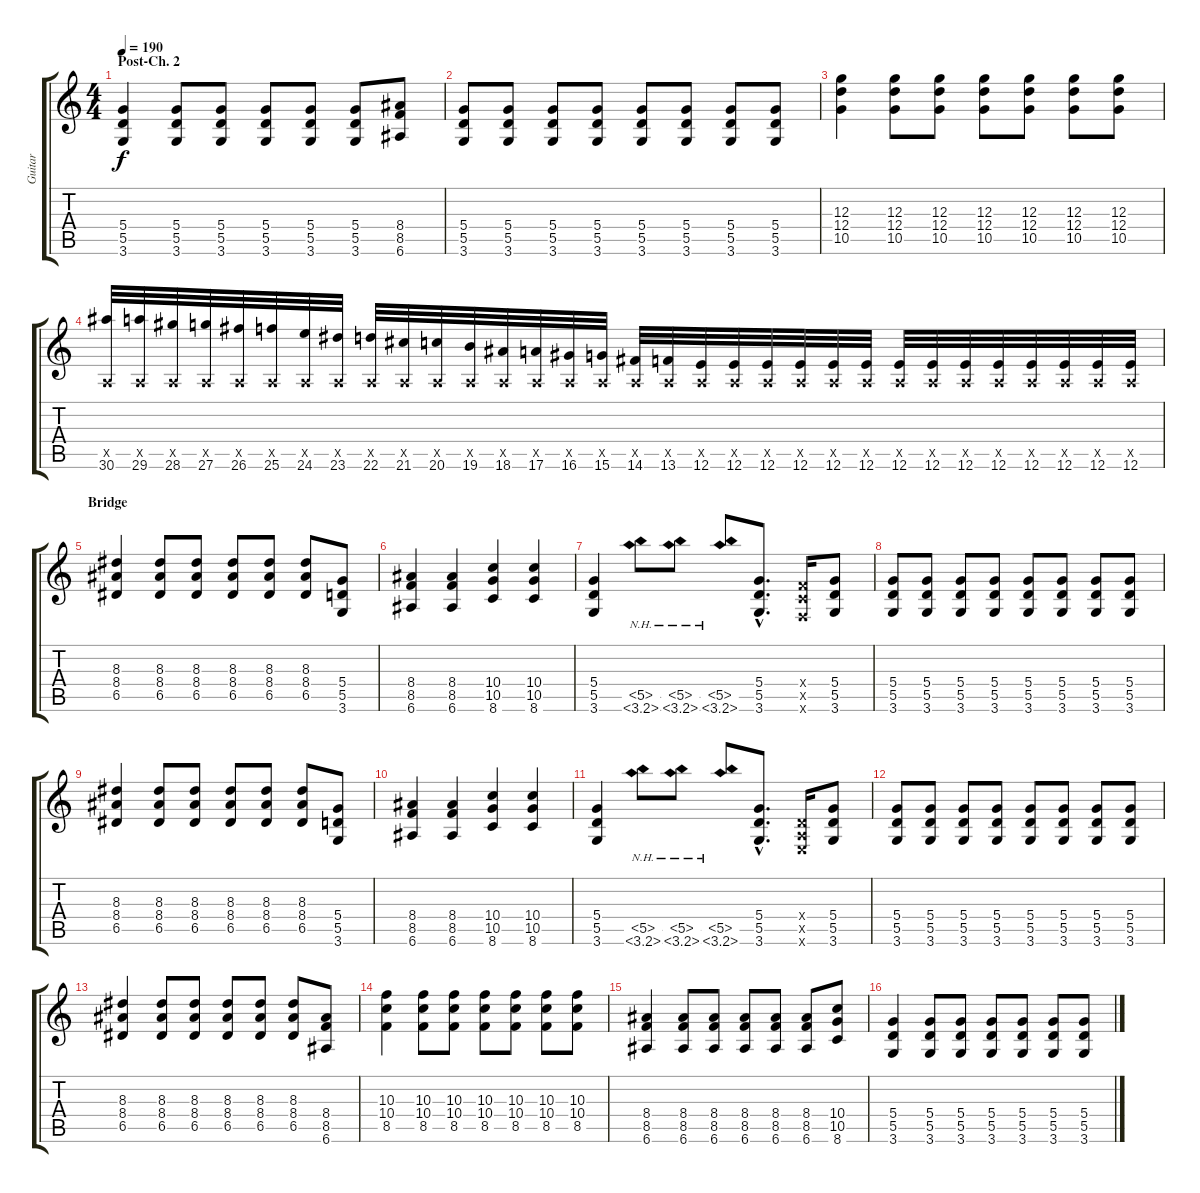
\track ("Guitar" "Guitar") {instrument distortionguitar}
\staff {score tabs}
\tuning (E4 B3 G3 D3 A2 E2) {hide}
\ts (4 4)
\section ("" "Post-Ch. 2")
\tempo 190
\clef g2
\ks c
(5.4 5.5 3.6).4{dy f} (5.4 5.5 3.6).8 (5.4 5.5 3.6).8 (5.4 5.5 3.6).8 (5.4 5.5 3.6).8 (5.4 5.5 3.6).8 (8.4 8.5 6.6).8 |
(5.4 5.5 3.6).8 (5.4 5.5 3.6).8 (5.4 5.5 3.6).8 (5.4 5.5 3.6).8 (5.4 5.5 3.6).8 (5.4 5.5 3.6).8 (5.4 5.5 3.6).8 (5.4 5.5 3.6).8 |
(12.3 12.4 10.5).4 (12.3 12.4 10.5).8 (12.3 12.4 10.5).8 (12.3 12.4 10.5).8 (12.3 12.4 10.5).8 (12.3 12.4 10.5).8 (12.3 12.4 10.5).8 |
(0.5{x} 30.6).32 (0.5{x} 29.6).32 (0.5{x} 28.6).32 (0.5{x} 27.6).32 (0.5{x} 26.6).32 (0.5{x} 25.6).32 (0.5{x} 24.6).32 (0.5{x} 23.6).32 (0.5{x} 22.6).32 (0.5{x} 21.6).32 (0.5{x} 20.6).32 (0.5{x} 19.6).32 (0.5{x} 18.6).32 (0.5{x} 17.6).32 (0.5{x} 16.6).32 (0.5{x} 15.6).32 (0.5{x} 14.6).32 (0.5{x} 13.6).32 (0.5{x} 12.6).32 (0.5{x} 12.6).32 (0.5{x} 12.6).32 (0.5{x} 12.6).32 (0.5{x} 12.6).32 (0.5{x} 12.6).32 (0.5{x} 12.6).32 (0.5{x} 12.6).32 (0.5{x} 12.6).32 (0.5{x} 12.6).32 (0.5{x} 12.6).32 (0.5{x} 12.6).32 (0.5{x} 12.6).32 (0.5{x} 12.6).32 |
\section ("" "Bridge")
(8.3 8.4 6.5).4 (8.3 8.4 6.5).8 (8.3 8.4 6.5).8 (8.3 8.4 6.5).8 (8.3 8.4 6.5).8 (8.3 8.4 6.5).8 (5.4 5.5 3.6).8 |
(8.4 8.5 6.6).4 (8.4 8.5 6.6).4 (10.4 10.5 8.6).4 (10.4 10.5 8.6).4 |
(5.4 5.5 3.6).4 (5.5{nh} 3.6{nh}).8 (5.5{nh} 3.6{nh}).8 (5.5{nh} 3.6{nh}).8 (5.4{hac} 5.5{hac} 3.6{hac}).8{d} (3.4{x} 3.5{x} 1.6{x}).16 (5.4 5.5 3.6).8 |
(5.4 5.5 3.6).8 (5.4 5.5 3.6).8 (5.4 5.5 3.6).8 (5.4 5.5 3.6).8 (5.4 5.5 3.6).8 (5.4 5.5 3.6).8 (5.4 5.5 3.6).8 (5.4 5.5 3.6).8 |
(8.3 8.4 6.5).4 (8.3 8.4 6.5).8 (8.3 8.4 6.5).8 (8.3 8.4 6.5).8 (8.3 8.4 6.5).8 (8.3 8.4 6.5).8 (5.4 5.5 3.6).8 |
(8.4 8.5 6.6).4 (8.4 8.5 6.6).4 (10.4 10.5 8.6).4 (10.4 10.5 8.6).4 |
(5.4 5.5 3.6).4 (5.5{nh} 3.6{nh}).8 (5.5{nh} 3.6{nh}).8 (5.5{nh} 3.6{nh}).8 (5.4{hac} 5.5{hac} 3.6{hac}).8{d} (0.4{x} 0.5{x} 0.6{x}).16 (5.4 5.5 3.6).8 |
(5.4 5.5 3.6).8 (5.4 5.5 3.6).8 (5.4 5.5 3.6).8 (5.4 5.5 3.6).8 (5.4 5.5 3.6).8 (5.4 5.5 3.6).8 (5.4 5.5 3.6).8 (5.4 5.5 3.6).8 |
(8.3 8.4 6.5).4 (8.3 8.4 6.5).8 (8.3 8.4 6.5).8 (8.3 8.4 6.5).8 (8.3 8.4 6.5).8 (8.3 8.4 6.5).8 (8.4 8.5 6.6).8 |
(10.3 10.4 8.5).4 (10.3 10.4 8.5).8 (10.3 10.4 8.5).8 (10.3 10.4 8.5).8 (10.3 10.4 8.5).8 (10.3 10.4 8.5).8 (10.3 10.4 8.5).8 |
(8.4 8.5 6.6).4 (8.4 8.5 6.6).8 (8.4 8.5 6.6).8 (8.4 8.5 6.6).8 (8.4 8.5 6.6).8 (8.4 8.5 6.6).8 (10.4 10.5 8.6).8 |
(5.4 5.5 3.6).4 (5.4 5.5 3.6).8 (5.4 5.5 3.6).8 (5.4 5.5 3.6).8 (5.4 5.5 3.6).8 (5.4 5.5 3.6).8 (5.4 5.5 3.6).8
